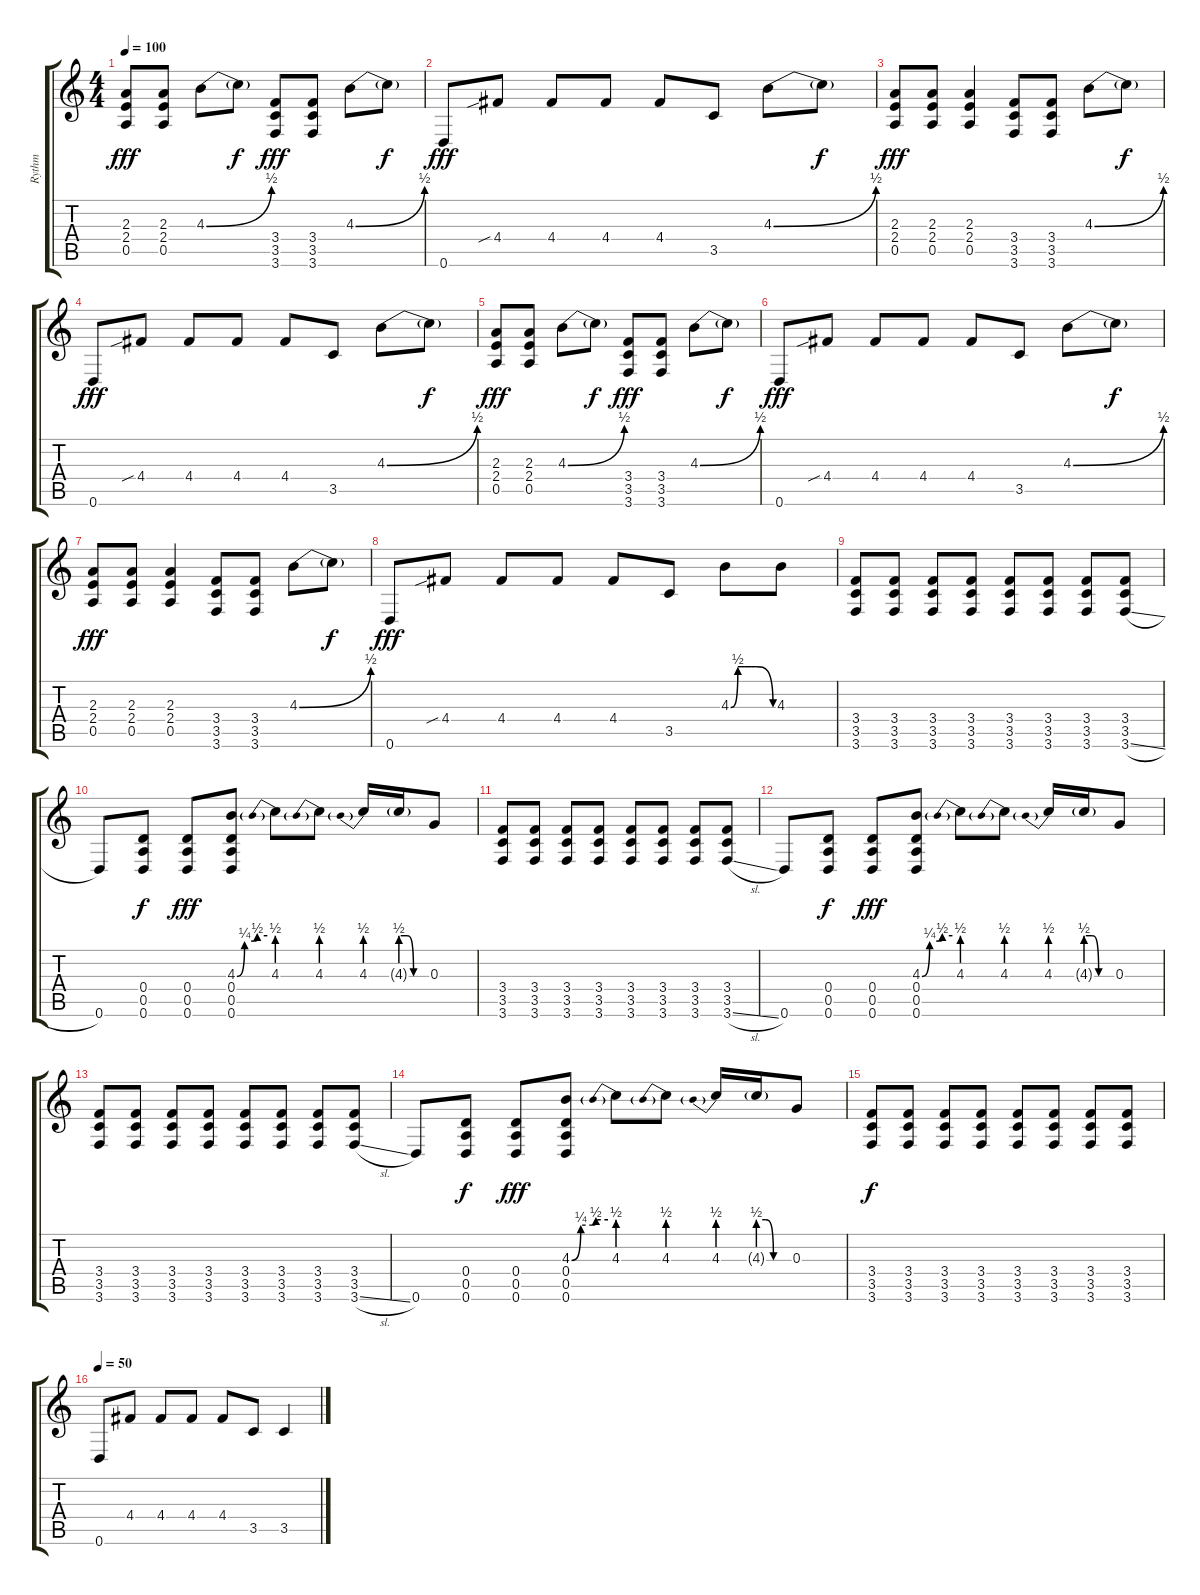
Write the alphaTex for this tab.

\track ("Rythm" "Rythm") {instrument distortionguitar}
\staff {score tabs}
\tuning (E4 B3 G3 D3 A2 D2) {hide}
\ts (4 4)
\tempo 100
\clef g2
\ks c
(2.3 2.4 0.5).8{dy fff} (2.3 2.4 0.5).8 4.3{be (bend 0 0 60 2)}.8 4.3{t}.8{dy f} (3.4 3.5 3.6).8{dy fff} (3.4 3.5 3.6).8 4.3{be (bend 0 0 60 2)}.8 4.3{t}.8{dy f} |
0.6.8{dy fff} 4.4{sib}.8 4.4.8 4.4.8 4.4.8 3.5.8 4.3{be (bend 0 0 60 2)}.8 4.3{t}.8{dy f} |
(2.3 2.4 0.5).8{dy fff} (2.3 2.4 0.5).8 (2.3 2.4 0.5).4 (3.4 3.5 3.6).8 (3.4 3.5 3.6).8 4.3{be (bend 0 0 60 2)}.8 4.3{t}.8{dy f} |
0.6.8{dy fff} 4.4{sib}.8 4.4.8 4.4.8 4.4.8 3.5.8 4.3{be (bend 0 0 60 2)}.8 4.3{t}.8{dy f} |
(2.3 2.4 0.5).8{dy fff} (2.3 2.4 0.5).8 4.3{be (bend 0 0 60 2)}.8 4.3{t}.8{dy f} (3.4 3.5 3.6).8{dy fff} (3.4 3.5 3.6).8 4.3{be (bend 0 0 60 2)}.8 4.3{t}.8{dy f} |
0.6.8{dy fff} 4.4{sib}.8 4.4.8 4.4.8 4.4.8 3.5.8 4.3{be (bend 0 0 60 2)}.8 4.3{t}.8{dy f} |
(2.3 2.4 0.5).8{dy fff} (2.3 2.4 0.5).8 (2.3 2.4 0.5).4 (3.4 3.5 3.6).8 (3.4 3.5 3.6).8 4.3{be (bend 0 0 60 2)}.8 4.3{t}.8{dy f} |
0.6.8{dy fff} 4.4{sib}.8 4.4.8 4.4.8 4.4.8 3.5.8 4.3{be (custom 0 0 10 2 20 2 30 2 37 2 60 0)}.8 4.3.8 |
(3.4 3.5 3.6).8 (3.4 3.5 3.6).8 (3.4 3.5 3.6).8 (3.4 3.5 3.6).8 (3.4 3.5 3.6).8 (3.4 3.5 3.6).8 (3.4 3.5 3.6).8 (3.4 3.5 3.6{sl}).8 |
0.6.8 (0.4 0.5 0.6).8{dy f} (0.4 0.5 0.6).8{dy fff} (4.3{be (custom 0 0 15 1 35 1 40 2 60 2)} 0.4 0.5 0.6).8 4.3{be (prebend 0 2 60 2)}.8 4.3{be (prebend 0 2 60 2)}.8 4.3{be (prebend 0 2 60 2)}.16 4.3{be (custom 0 2 15 2 30 0 60 0) g}.16 0.3.8 |
(3.4 3.5 3.6).8 (3.4 3.5 3.6).8 (3.4 3.5 3.6).8 (3.4 3.5 3.6).8 (3.4 3.5 3.6).8 (3.4 3.5 3.6).8 (3.4 3.5 3.6).8 (3.4 3.5 3.6{sl}).8 |
0.6.8 (0.4 0.5 0.6).8{dy f} (0.4 0.5 0.6).8{dy fff} (4.3{be (custom 0 0 15 1 35 1 40 2 60 2)} 0.4 0.5 0.6).8 4.3{be (prebend 0 2 60 2)}.8 4.3{be (prebend 0 2 60 2)}.8 4.3{be (prebend 0 2 60 2)}.16 4.3{be (custom 0 2 15 2 30 0 60 0) g}.16 0.3.8 |
(3.4 3.5 3.6).8 (3.4 3.5 3.6).8 (3.4 3.5 3.6).8 (3.4 3.5 3.6).8 (3.4 3.5 3.6).8 (3.4 3.5 3.6).8 (3.4 3.5 3.6).8 (3.4 3.5 3.6{sl}).8 |
0.6.8 (0.4 0.5 0.6).8{dy f} (0.4 0.5 0.6).8{dy fff} (4.3{be (custom 0 0 15 1 35 1 40 2 60 2)} 0.4 0.5 0.6).8 4.3{be (prebend 0 2 60 2)}.8 4.3{be (prebend 0 2 60 2)}.8 4.3{be (prebend 0 2 60 2)}.16 4.3{be (custom 0 2 15 2 30 0 60 0) g}.16 0.3.8 |
(3.4 3.5 3.6).8{dy f} (3.4 3.5 3.6).8 (3.4 3.5 3.6).8 (3.4 3.5 3.6).8 (3.4 3.5 3.6).8 (3.4 3.5 3.6).8 (3.4 3.5 3.6).8 (3.4 3.5 3.6).8 |
\tempo 50
0.6.8 4.4.8 4.4.8 4.4.8 4.4.8 3.5.8 3.5.4
